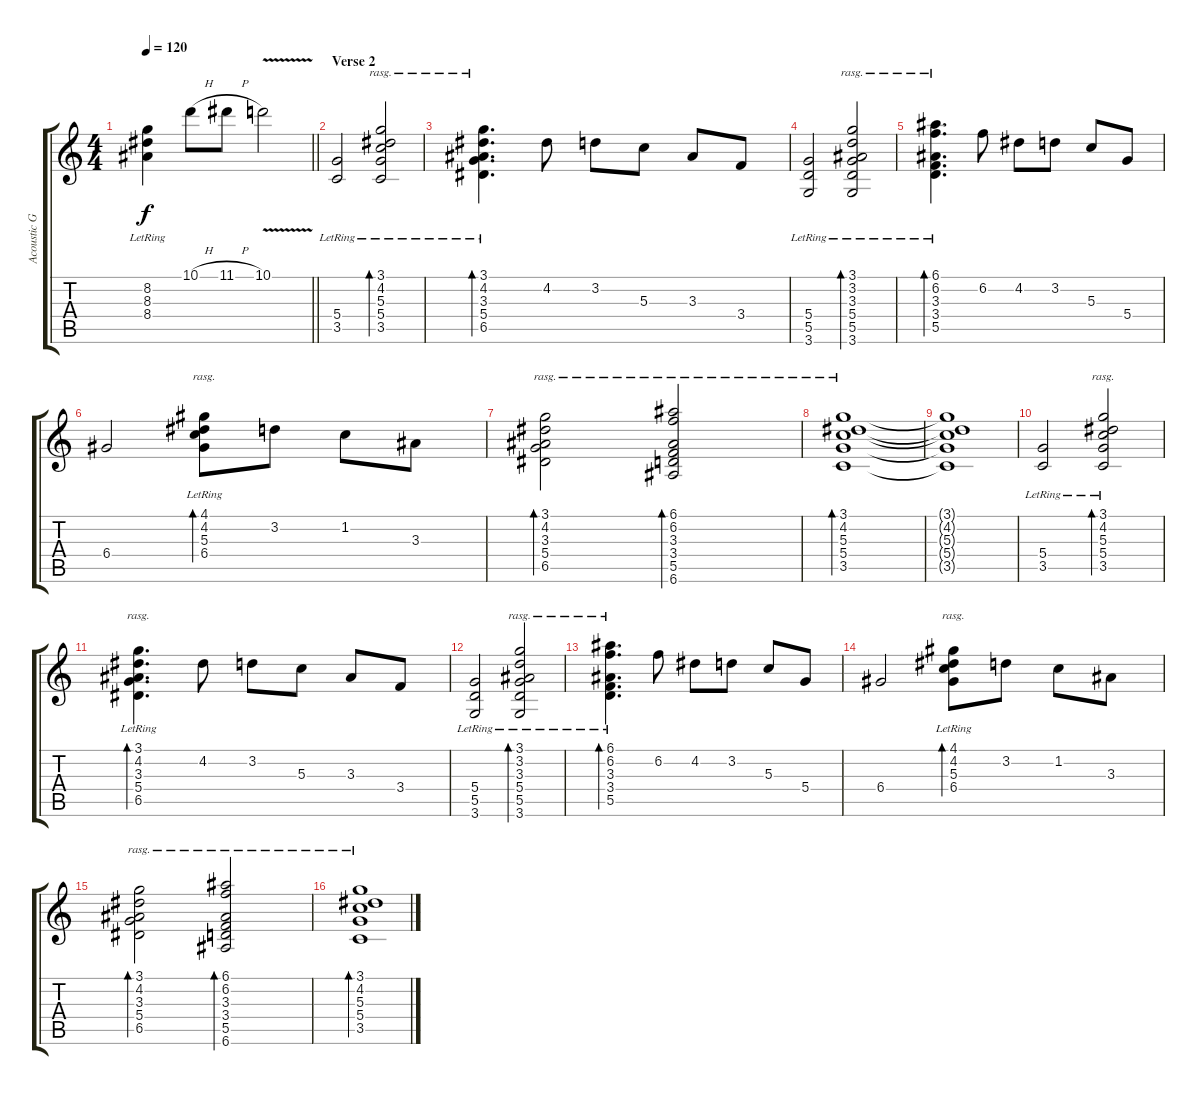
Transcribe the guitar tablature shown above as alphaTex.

\track ("Acoustic Guitar" "Acoustic G") {instrument acousticguitarsteel}
\staff {score tabs}
\tuning (E4 B3 G3 D3 A2 E2) {hide}
\ts (4 4)
\tempo 120
\clef g2
\barLineRight lightlight
\ks c
(8.2{lr} 8.3{lr} 8.4{lr}).4{dy f} 10.1{h}.8 11.1{h}.8 10.1{v}.2 |
\section ("" "Verse 2")
(5.4{lr} 3.5{lr}).2{volume 4} (3.1{lr} 4.2{lr} 5.3{lr} 5.4{lr} 3.5{lr}).2{bd 120 rasg ii} |
(3.1{lr} 4.2{lr} 3.3{lr} 5.4{lr} 6.5{lr}).4{d bd 120 rasg ii} 4.2.8 3.2.8 5.3.8 3.3.8 3.4.8 |
(5.4{lr} 5.5{lr} 3.6{lr}).2 (3.1{lr} 3.2{lr} 3.3{lr} 5.4{lr} 5.5{lr} 3.6{lr}).2{bd 120 rasg ii} |
(6.1{lr} 6.2{lr} 3.3{lr} 3.4{lr} 5.5{lr}).4{d bd 120 rasg ii} 6.2.8 4.2.8 3.2.8 5.3.8 5.4.8 |
6.4.2 (4.1{lr} 4.2{lr} 5.3{lr} 6.4).8{bd 120 rasg ii} 3.2.8 1.2.8 3.3.8 |
(3.1 4.2 3.3 5.4 6.5).2{bd 120 rasg ii} (6.1 6.2 3.3 3.4 5.5 6.6).2{bd 120 rasg ii} |
(3.1 4.2 5.3 5.4 3.5).1{bd 120 rasg ii} |
(3.1{t} 4.2{t} 5.3{t} 5.4{t} 3.5{t}).1 |
(5.4{lr} 3.5{lr}).2 (3.1{lr} 4.2{lr} 5.3{lr} 5.4{lr} 3.5{lr}).2{bd 120 rasg ii} |
(3.1{lr} 4.2{lr} 3.3{lr} 5.4{lr} 6.5{lr}).4{d bd 120 rasg ii} 4.2.8 3.2.8 5.3.8 3.3.8 3.4.8 |
(5.4{lr} 5.5{lr} 3.6{lr}).2 (3.1{lr} 3.2{lr} 3.3{lr} 5.4{lr} 5.5{lr} 3.6{lr}).2{bd 120 rasg ii} |
(6.1{lr} 6.2{lr} 3.3{lr} 3.4{lr} 5.5{lr}).4{d bd 120 rasg ii} 6.2.8 4.2.8 3.2.8 5.3.8 5.4.8 |
6.4.2 (4.1{lr} 4.2{lr} 5.3{lr} 6.4).8{bd 120 rasg ii} 3.2.8 1.2.8 3.3.8 |
(3.1 4.2 3.3 5.4 6.5).2{bd 120 rasg ii} (6.1 6.2 3.3 3.4 5.5 6.6).2{bd 120 rasg ii} |
(3.1 4.2 5.3 5.4 3.5).1{bd 120 rasg ii}
